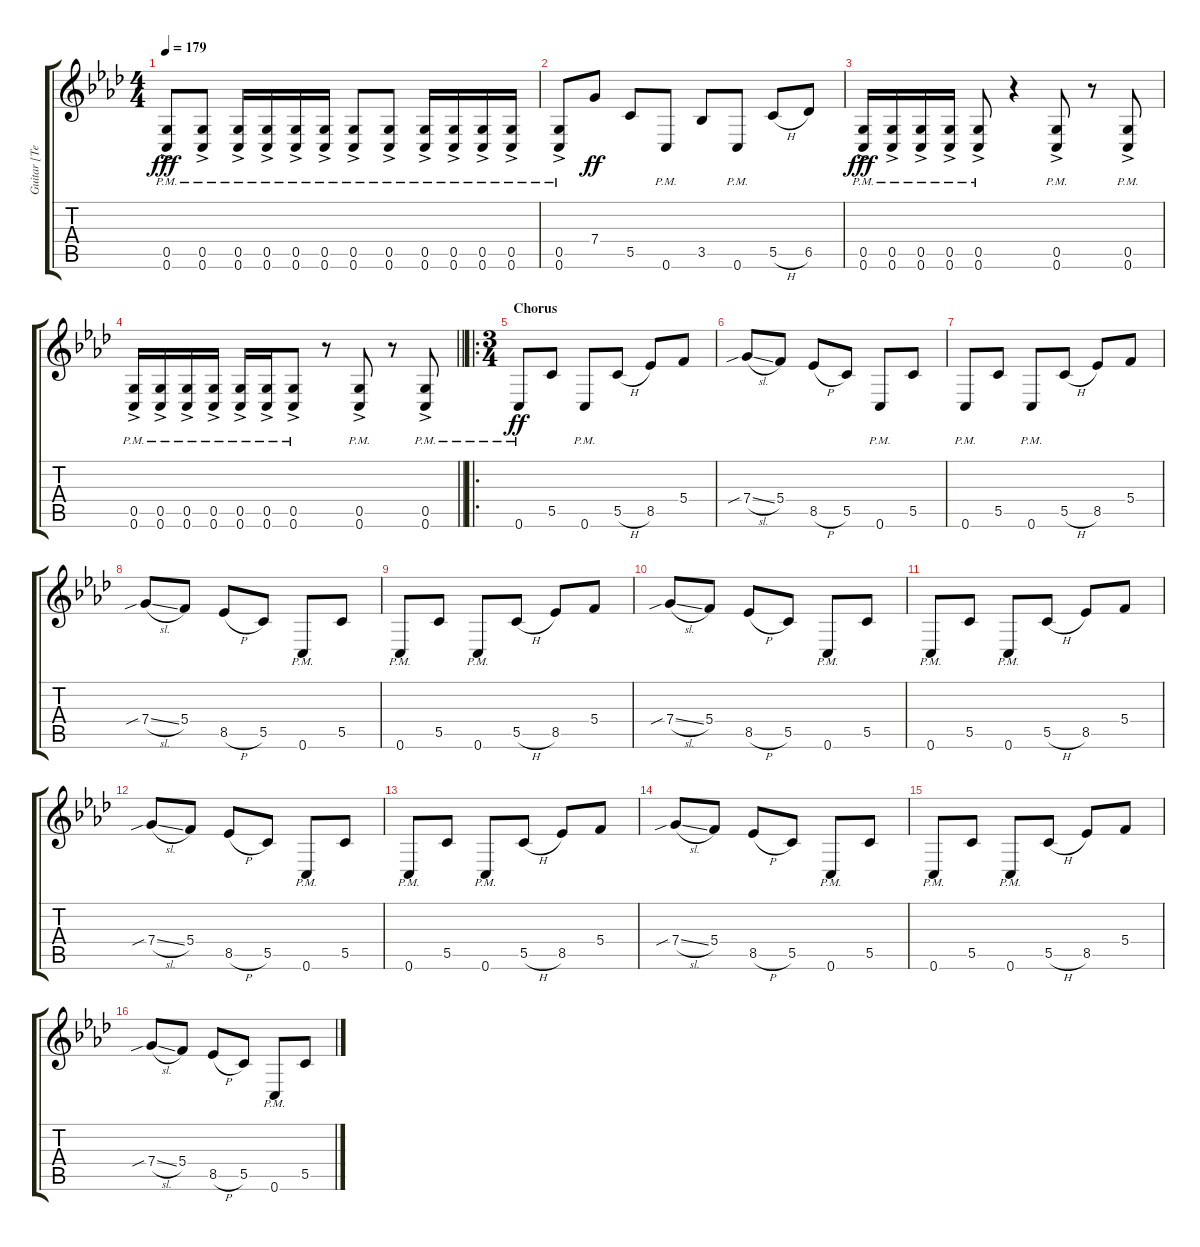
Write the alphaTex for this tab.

\track ("Guitar [Teppei]" "Guitar [Te") {instrument distortionguitar}
\staff {score tabs}
\tuning (D4 A3 F3 C3 G2 C2) {hide}
\ts (4 4)
\tempo 179
\clef g2
\ks ab
(0.5{ac pm} 0.6{ac pm}).8{dy fff} (0.5{ac pm} 0.6{ac pm}).8 (0.5{ac pm} 0.6{ac pm}).16 (0.5{ac pm} 0.6{ac pm}).16 (0.5{ac pm} 0.6{ac pm}).16 (0.5{ac pm} 0.6{ac pm}).16 (0.5{ac pm} 0.6{ac pm}).8 (0.5{ac pm} 0.6{ac pm}).8 (0.5{ac pm} 0.6{ac pm}).16 (0.5{ac pm} 0.6{ac pm}).16 (0.5{ac pm} 0.6{ac pm}).16 (0.5{ac pm} 0.6{ac pm}).16 |
(0.5{ac pm} 0.6{ac pm}).8 7.4.8{dy ff} 5.5.8 0.6{pm}.8 3.5.8 0.6{pm}.8 5.5{h}.8 6.5.8 |
(0.5{ac pm} 0.6{ac pm}).16{dy fff} (0.5{ac pm} 0.6{ac pm}).16 (0.5{ac pm} 0.6{ac pm}).16 (0.5{ac pm} 0.6{ac pm}).16 (0.5{ac pm} 0.6{ac pm}).8 r.4 (0.5{ac pm} 0.6{ac pm}).8 r.8 (0.5{ac pm} 0.6{ac pm}).8 |
\barLineRight lightlight
(0.5{ac pm} 0.6{ac pm}).16 (0.5{ac pm} 0.6{ac pm}).16 (0.5{ac pm} 0.6{ac pm}).16 (0.5{ac pm} 0.6{ac pm}).16 (0.5{ac pm} 0.6{ac pm}).16 (0.5{ac pm} 0.6{ac pm}).16 (0.5{ac pm} 0.6{ac pm}).8 r.8 (0.5{ac pm} 0.6{ac pm}).8 r.8 (0.5{ac pm} 0.6{ac pm}).8 |
\ro
\ts (3 4)
\section ("" "Chorus")
0.6{pm}.8{dy ff} 5.5.8 0.6{pm}.8 5.5{h}.8 8.5.8 5.4.8 |
7.4{sib sl}.8 5.4.8 8.5{h}.8 5.5.8 0.6{pm}.8 5.5.8 |
0.6{pm}.8 5.5.8 0.6{pm}.8 5.5{h}.8 8.5.8 5.4.8 |
7.4{sib sl}.8 5.4.8 8.5{h}.8 5.5.8 0.6{pm}.8 5.5.8 |
0.6{pm}.8 5.5.8 0.6{pm}.8 5.5{h}.8 8.5.8 5.4.8 |
7.4{sib sl}.8 5.4.8 8.5{h}.8 5.5.8 0.6{pm}.8 5.5.8 |
0.6{pm}.8 5.5.8 0.6{pm}.8 5.5{h}.8 8.5.8 5.4.8 |
7.4{sib sl}.8 5.4.8 8.5{h}.8 5.5.8 0.6{pm}.8 5.5.8 |
0.6{pm}.8 5.5.8 0.6{pm}.8 5.5{h}.8 8.5.8 5.4.8 |
7.4{sib sl}.8 5.4.8 8.5{h}.8 5.5.8 0.6{pm}.8 5.5.8 |
0.6{pm}.8 5.5.8 0.6{pm}.8 5.5{h}.8 8.5.8 5.4.8 |
7.4{sib sl}.8 5.4.8 8.5{h}.8 5.5.8 0.6{pm}.8 5.5.8
